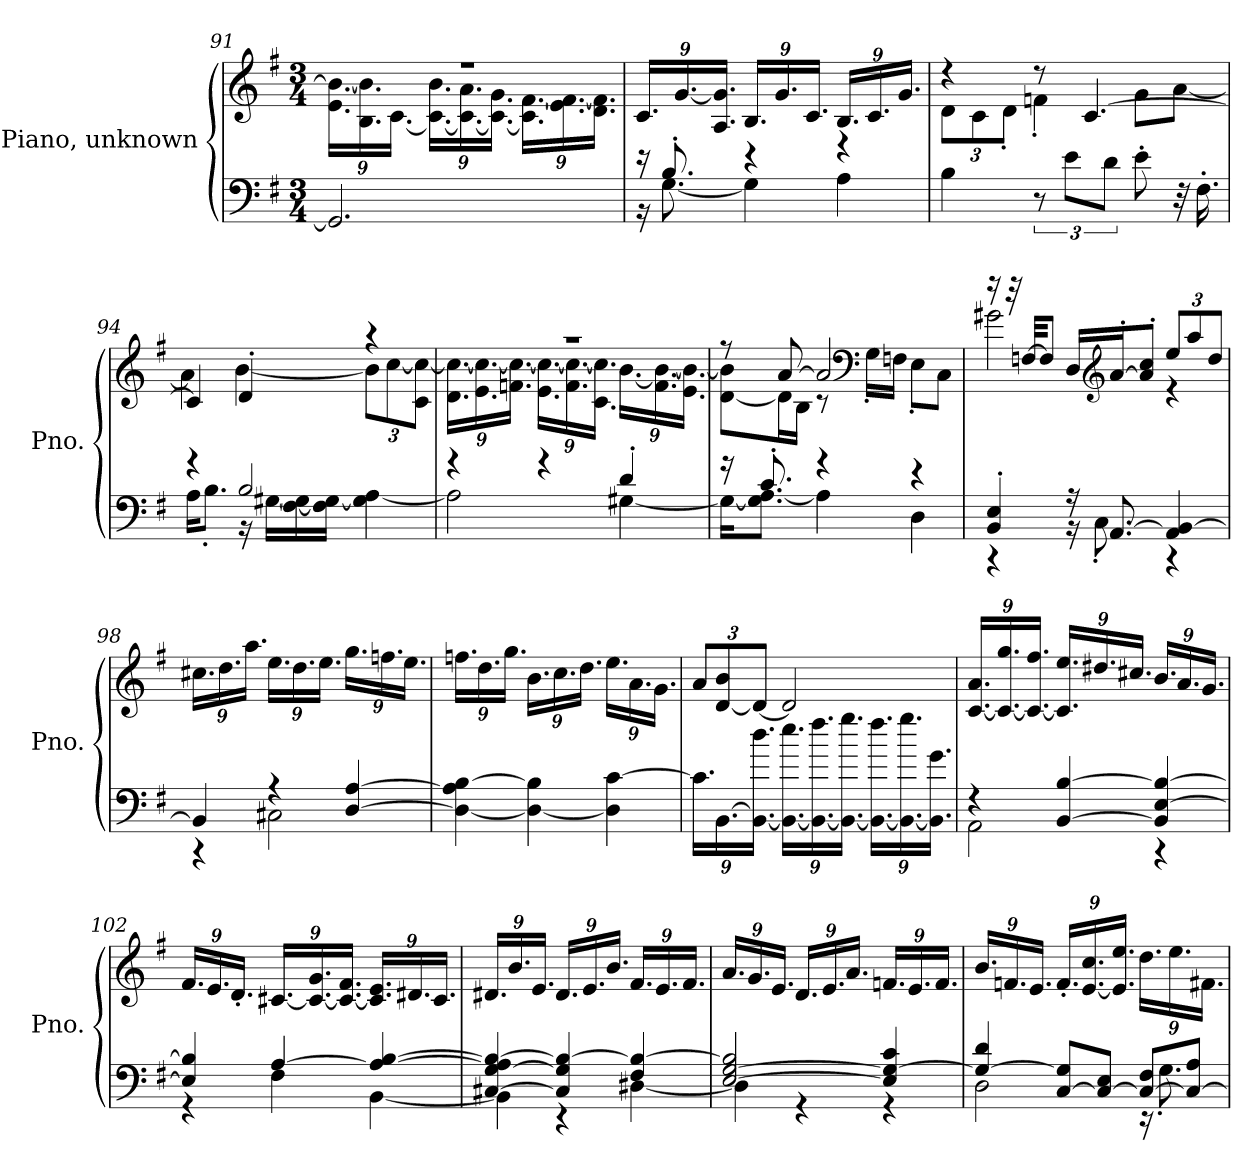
**kern	**kern
*part1	*part1
*staff2	*staff1
*I"Piano, unknown	*
*I'Pno.	*
!!LO:LB:g=z
*clefF4	*clefG2
*k[f#]	*k[f#]
*M3/4	*M3/4
=91	=91
*	*^
*	*	*Xbrackettup
2.GG/]	2.r	18.e\ 18.b\_LL
.	.	18.B\ 18.b\]
.	.	[18.c\JJ
.	.	18.c\_ 18.b\LL
.	.	18.c\_ 18.a\
.	.	18.c\_ 18.g\JJ
.	.	18.c\] [18.f#\LL
.	.	18.e\ 18.f#\_
.	.	18.d\ 18.f#\]JJ
*	*v	*v
=92	=92
*^	*
16r	16r	18.c/LL
8.B'/	[8.G\	.
.	.	[18.g/
.	.	18.A/ 18.g/]JJ
4r	4G\]	18.B/LL
.	.	18.g/
.	.	18.c/JJ
4r	4A\	18.B/LL
.	.	18.c/
.	.	18.g/JJ
*v	*v	*
=93	=93
*	*^
4B\	4r	12d\L
.	.	12c\
.	.	12d'\J
12r	8r	4fn'\
12e\L	.	.
.	[4.c/	.
12d\J	.	.
8e'\	.	8g\L
32r	.	[8a\J
16.F#'\	.	.
!!LO:PB:g=z	!!
=94	=94	=94
*^	*	*
4r	16A\KL	4c/]	4a\]
.	8.B'\J	.	.
2B/	16r	4d'/	[4b\
.	[16G#X\LL	.	.
.	[16F#\ 16G#\]	.	.
.	16F#\] [16G#\JJ	.	.
.	4G#\] [4A\	4r	12b\L]
.	.	.	[12cc\
.	.	.	12c\ 12cc\_J
=95	=95	=95	=95
4r	2A\]	2.r	18.d\ 18.cc\_LL
.	.	.	18.e\ 18.cc\_
.	.	.	18.fn\ 18.cc\_JJ
4r	.	.	18.e\ 18.cc\_LL
.	.	.	18.f\ 18.cc\_
.	.	.	18.c\ 18.cc\]JJ
4d'/	[4G#X\	.	[18.b\LL
.	.	.	18.f\ 18.b\_
.	.	.	18.e\ 18.b\_JJ
=96	=96	=96	=96
16r	16G#\KL_	8r	[8d\ 8b\]L
8.c'/	8.G#\] [8.A\J	.	.
.	.	[8a/	16d\L]
.	.	.	16B\JJ
4r	4A\]	2a/]	8r
*	*	*clefF4	*
.	.	.	16G'\LL
.	.	.	16Fn\JJ
4r	4D\	.	8E'\L
.	.	.	8C\J
!!LO:LB:g=z	!!
=97	=97	=97	=97
4BB/' 4E/'	4r	16r	2g#X\
.	.	32r	.
.	.	[32Fn/KKL	.
.	.	8F/J]	.
16r	16r	16D/LL	.
*	*	*clefG2	*
[8.AA/	8.C'\	[16a'/J	.
.	.	8a/]' 8cc/'J	.
4AA/] [4BB/	4r	12ee/L	4r
.	.	12aa/	.
.	.	12dd/J	.
*	*	*v	*v
=98	=98	=98
4BB/]	4r	18.cc#X\LL
.	.	18.dd\
.	.	18.aa\JJ
4r	2C#X\	18.ee\LL
.	.	18.dd\
.	.	18.ee\JJ
[4D/ [4A/	.	18.gg\LL
.	.	18.ffn\
.	.	18.ee\JJ
*v	*v	*
=99	=99
4D\_ 4A\] [4B\	18.ffn\LL
.	18.dd\
.	18.gg\JJ
4D\_ 4B\]	18.b\LL
.	18.cc\
.	18.dd\JJ
4D\] [4c\	18.ee\LL
.	18.a\
.	18.g\JJ
!!LO:LB:g=z
=100	=100
*Xbrackettup	*
18.c\LL]	12a/L
[18.BB\	[12d/ 12b/
18.BB\_ 18.dd\JJ	12d/J_
18.BB\_ 18.ee\LL	2d/]
18.BB\_ 18.ff#\	.
18.BB\_ 18.gg\JJ	.
18.BB\_ 18.ff#\LL	.
18.BB\_ 18.gg\	.
18.BB\] 18.g\JJ	.
=101	=101
*^	*
4r	2AA\	[18.c/ 18.a/LL
.	.	18.c/_ 18.gg/
.	.	18.c/_ 18.ff#/JJ
[4BB/ [4B/	.	18.c/] 18.ee/LL
.	.	18.dd#X/
.	.	18.cc#X/JJ
4BB/] [4E/ 4B/_	4r	18.b/LL
.	.	18.a/
.	.	18.g/JJ
!!LO:LB:g=z
=102	=102	=102
4E/] 4B/]	4r	18.f#/LL
.	.	18.e/
.	.	18.d'/JJ
[4A/	4F#\	[18.c#X/LL
.	.	18.c#/_ 18.g/
.	.	18.c#/_ 18.f#/JJ
4A/_ [4B/	[4BB\	18.c#/] 18.e/LL
.	.	18.d#X/
.	.	18.c#/JJ
=103	=103	=103
[4C#X/ [4G/ 4A/] 4B/_	4BB\]	18.d#X/LL
.	.	18.b/
.	.	18.e/JJ
4C#/] 4G/] 4B/_	4r	18.d#/LL
.	.	18.e/
.	.	18.b/JJ
4F#/ 4B/_	[4D#X\	18.f#/LL
.	.	18.e/
.	.	18.f#/JJ
=104	=104	=104
[2E/ [2G/ 2B/]	4D#\]	18.a/LL
.	.	18.g/
.	.	18.e/JJ
.	4r	18.d/LL
.	.	18.e/
.	.	18.a/JJ
4E/] 4G/_ 4c/	4r	18.fn/LL
.	.	18.e/
.	.	18.f/JJ
!!LO:LB:g=z
=105	=105	=105
4G/_ 4d/	2D\	18.b/LL
.	.	18.fn/
.	.	18.e/JJ
[8C/ 8G/]L	.	18.f'/LL
.	.	[18.e/ 18.cc/
8C/_ 8E/J	.	.
.	.	18.e/] 18.ee/JJ
8C/_ 8F#/L	16r	18.dd\LL
.	8.G'\	.
.	.	18.ee\
8C/_ 8A/J	.	.
.	.	18.f#X\JJ
*v	*v	*
=	=
*-	*-
